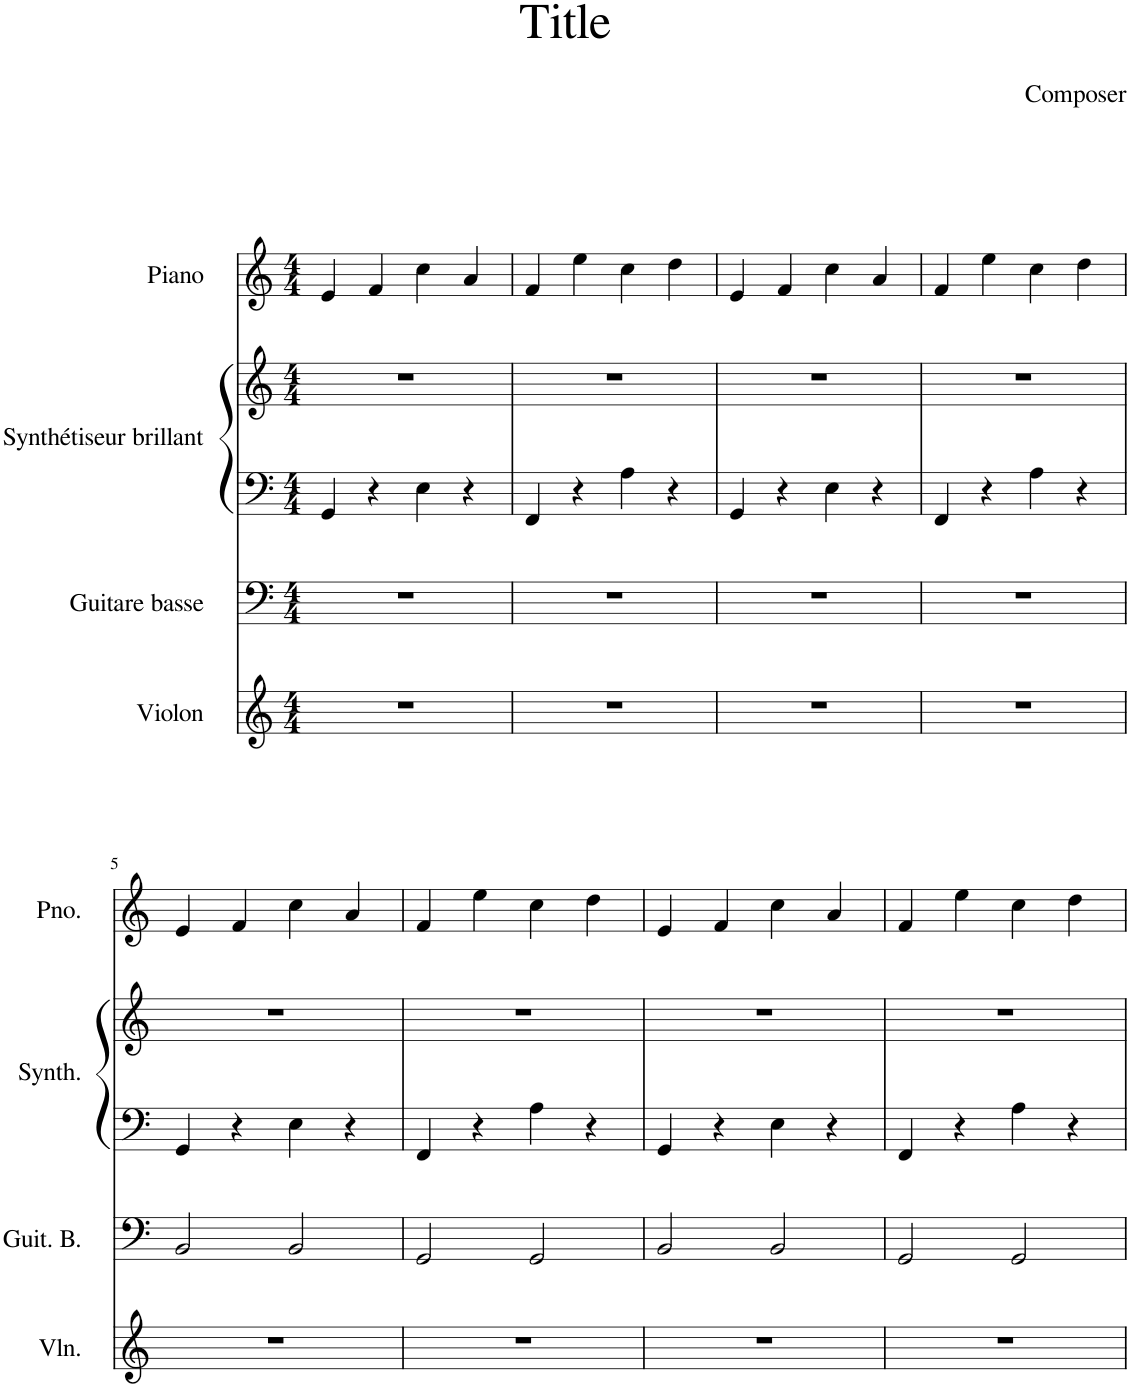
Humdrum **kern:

**kern	**kern	**kern	**kern	**kern
*part4	*part3	*part2	*part2	*part1
*staff5	*staff4	*staff3	*staff2	*staff1
*I"Violon	*I"Guitare basse	*I"Synthétiseur brillant	*	*I"Piano
*I'Vln.	*I'Guit. B.	*I'Synth.	*	*I'Pno.
*clefG2	*clefF4	*clefF4	*clefG2	*clefG2
*	*Trd7c12	*	*	*
*k[]	*k[]	*k[]	*k[]	*k[]
*M4/4	*M4/4	*M4/4	*M4/4	*M4/4
=1	=1	=1	=1	=1
1r	1r	4GG/	1r	4e/
.	.	4r	.	4f/
.	.	4E\	.	4cc\
.	.	4r	.	4a/
=2	=2	=2	=2	=2
1r	1r	4FF/	1r	4f/
.	.	4r	.	4ee\
.	.	4A\	.	4cc\
.	.	4r	.	4dd\
=3	=3	=3	=3	=3
1r	1r	4GG/	1r	4e/
.	.	4r	.	4f/
.	.	4E\	.	4cc\
.	.	4r	.	4a/
=4	=4	=4	=4	=4
1r	1r	4FF/	1r	4f/
.	.	4r	.	4ee\
.	.	4A\	.	4cc\
.	.	4r	.	4dd\
!!LO:LB:g=z
=5	=5	=5	=5	=5
1r	2BB/	4GG/	1r	4e/
.	.	4r	.	4f/
.	2BB/	4E\	.	4cc\
.	.	4r	.	4a/
=6	=6	=6	=6	=6
1r	2GG/	4FF/	1r	4f/
.	.	4r	.	4ee\
.	2GG/	4A\	.	4cc\
.	.	4r	.	4dd\
=7	=7	=7	=7	=7
1r	2BB/	4GG/	1r	4e/
.	.	4r	.	4f/
.	2BB/	4E\	.	4cc\
.	.	4r	.	4a/
=8	=8	=8	=8	=8
1r	2GG/	4FF/	1r	4f/
.	.	4r	.	4ee\
.	2GG/	4A\	.	4cc\
.	.	4r	.	4dd\
=	=	=	=	=
*-	*-	*-	*-	*-
